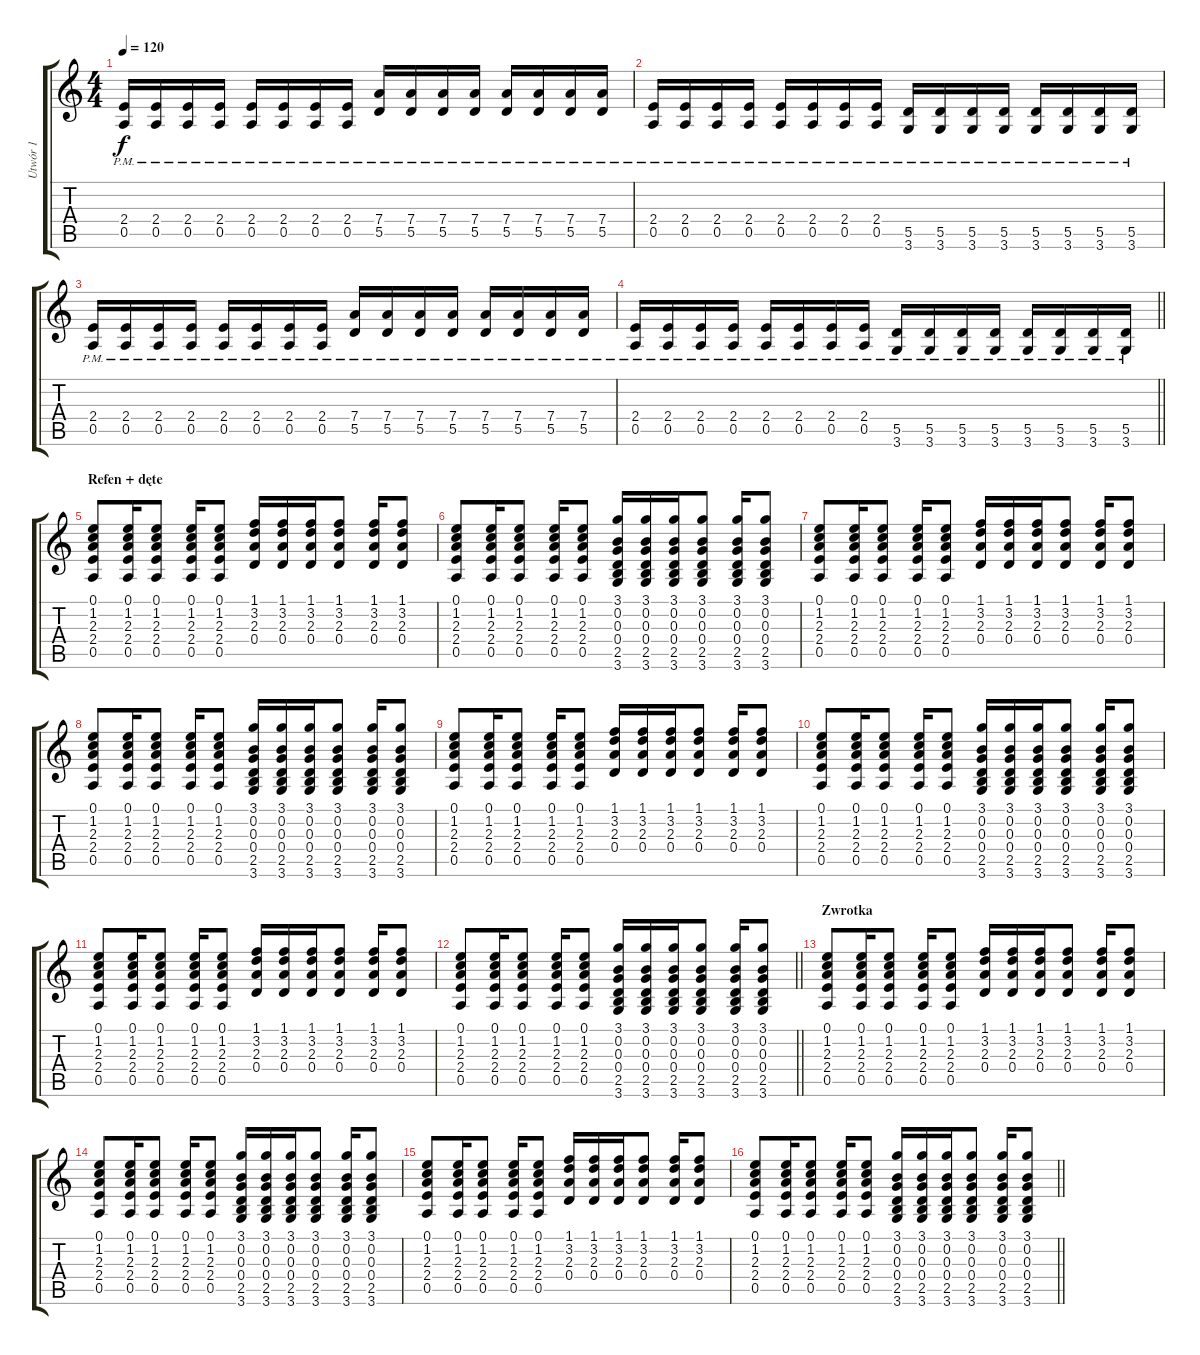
\track ("Utwór 1" "Utwór 1") {instrument electricguitarclean}
\staff {score tabs}
\tuning (E4 B3 G3 D3 A2 E2) {hide}
\ts (4 4)
\tempo 120
\clef g2
\ks c
(2.4{pm} 0.5).16{dy f} (2.4{pm} 0.5).16 (2.4{pm} 0.5).16 (2.4{pm} 0.5).16 (2.4{pm} 0.5).16 (2.4{pm} 0.5).16 (2.4{pm} 0.5).16 (2.4{pm} 0.5).16 (7.4{pm} 5.5{pm}).16 (7.4{pm} 5.5{pm}).16 (7.4{pm} 5.5{pm}).16 (7.4{pm} 5.5{pm}).16 (7.4{pm} 5.5{pm}).16 (7.4{pm} 5.5{pm}).16 (7.4{pm} 5.5{pm}).16 (7.4{pm} 5.5{pm}).16 |
(2.4{pm} 0.5).16 (2.4{pm} 0.5).16 (2.4{pm} 0.5).16 (2.4{pm} 0.5).16 (2.4{pm} 0.5).16 (2.4{pm} 0.5).16 (2.4{pm} 0.5).16 (2.4{pm} 0.5).16 (5.5{pm} 3.6{pm}).16 (5.5{pm} 3.6{pm}).16 (5.5{pm} 3.6{pm}).16 (5.5{pm} 3.6{pm}).16 (5.5{pm} 3.6{pm}).16 (5.5{pm} 3.6{pm}).16 (5.5{pm} 3.6{pm}).16 (5.5{pm} 3.6{pm}).16 |
(2.4{pm} 0.5).16 (2.4{pm} 0.5).16 (2.4{pm} 0.5).16 (2.4{pm} 0.5).16 (2.4{pm} 0.5).16 (2.4{pm} 0.5).16 (2.4{pm} 0.5).16 (2.4{pm} 0.5).16 (7.4{pm} 5.5{pm}).16 (7.4{pm} 5.5{pm}).16 (7.4{pm} 5.5{pm}).16 (7.4{pm} 5.5{pm}).16 (7.4{pm} 5.5{pm}).16 (7.4{pm} 5.5{pm}).16 (7.4{pm} 5.5{pm}).16 (7.4{pm} 5.5{pm}).16 |
\barLineRight lightlight
(2.4{pm} 0.5).16 (2.4{pm} 0.5).16 (2.4{pm} 0.5).16 (2.4{pm} 0.5).16 (2.4{pm} 0.5).16 (2.4{pm} 0.5).16 (2.4{pm} 0.5).16 (2.4{pm} 0.5).16 (5.5{pm} 3.6{pm}).16 (5.5{pm} 3.6{pm}).16 (5.5{pm} 3.6{pm}).16 (5.5{pm} 3.6{pm}).16 (5.5{pm} 3.6{pm}).16 (5.5{pm} 3.6{pm}).16 (5.5{pm} 3.6{pm}).16 (5.5{pm} 3.6{pm}).16 |
\section ("" "Refen + dęte")
(0.1 1.2 2.3 2.4 0.5).8{volume 11} (0.1 1.2 2.3 2.4 0.5).16 (0.1 1.2 2.3 2.4 0.5).8 (0.1 1.2 2.3 2.4 0.5).16 (0.1 1.2 2.3 2.4 0.5).8 (1.1 3.2 2.3 0.4).16 (1.1 3.2 2.3 0.4).16 (1.1 3.2 2.3 0.4).16 (1.1 3.2 2.3 0.4).8 (1.1 3.2 2.3 0.4).16 (1.1 3.2 2.3 0.4).8 |
(0.1 1.2 2.3 2.4 0.5).8 (0.1 1.2 2.3 2.4 0.5).16 (0.1 1.2 2.3 2.4 0.5).8 (0.1 1.2 2.3 2.4 0.5).16 (0.1 1.2 2.3 2.4 0.5).8 (3.1 0.2 0.3 0.4 2.5 3.6).16 (3.1 0.2 0.3 0.4 2.5 3.6).16 (3.1 0.2 0.3 0.4 2.5 3.6).16 (3.1 0.2 0.3 0.4 2.5 3.6).8 (3.1 0.2 0.3 0.4 2.5 3.6).16 (3.1 0.2 0.3 0.4 2.5 3.6).8 |
(0.1 1.2 2.3 2.4 0.5).8 (0.1 1.2 2.3 2.4 0.5).16 (0.1 1.2 2.3 2.4 0.5).8 (0.1 1.2 2.3 2.4 0.5).16 (0.1 1.2 2.3 2.4 0.5).8 (1.1 3.2 2.3 0.4).16 (1.1 3.2 2.3 0.4).16 (1.1 3.2 2.3 0.4).16 (1.1 3.2 2.3 0.4).8 (1.1 3.2 2.3 0.4).16 (1.1 3.2 2.3 0.4).8 |
(0.1 1.2 2.3 2.4 0.5).8 (0.1 1.2 2.3 2.4 0.5).16 (0.1 1.2 2.3 2.4 0.5).8 (0.1 1.2 2.3 2.4 0.5).16 (0.1 1.2 2.3 2.4 0.5).8 (3.1 0.2 0.3 0.4 2.5 3.6).16 (3.1 0.2 0.3 0.4 2.5 3.6).16 (3.1 0.2 0.3 0.4 2.5 3.6).16 (3.1 0.2 0.3 0.4 2.5 3.6).8 (3.1 0.2 0.3 0.4 2.5 3.6).16 (3.1 0.2 0.3 0.4 2.5 3.6).8 |
(0.1 1.2 2.3 2.4 0.5).8 (0.1 1.2 2.3 2.4 0.5).16 (0.1 1.2 2.3 2.4 0.5).8 (0.1 1.2 2.3 2.4 0.5).16 (0.1 1.2 2.3 2.4 0.5).8 (1.1 3.2 2.3 0.4).16 (1.1 3.2 2.3 0.4).16 (1.1 3.2 2.3 0.4).16 (1.1 3.2 2.3 0.4).8 (1.1 3.2 2.3 0.4).16 (1.1 3.2 2.3 0.4).8 |
(0.1 1.2 2.3 2.4 0.5).8 (0.1 1.2 2.3 2.4 0.5).16 (0.1 1.2 2.3 2.4 0.5).8 (0.1 1.2 2.3 2.4 0.5).16 (0.1 1.2 2.3 2.4 0.5).8 (3.1 0.2 0.3 0.4 2.5 3.6).16 (3.1 0.2 0.3 0.4 2.5 3.6).16 (3.1 0.2 0.3 0.4 2.5 3.6).16 (3.1 0.2 0.3 0.4 2.5 3.6).8 (3.1 0.2 0.3 0.4 2.5 3.6).16 (3.1 0.2 0.3 0.4 2.5 3.6).8 |
(0.1 1.2 2.3 2.4 0.5).8 (0.1 1.2 2.3 2.4 0.5).16 (0.1 1.2 2.3 2.4 0.5).8 (0.1 1.2 2.3 2.4 0.5).16 (0.1 1.2 2.3 2.4 0.5).8 (1.1 3.2 2.3 0.4).16 (1.1 3.2 2.3 0.4).16 (1.1 3.2 2.3 0.4).16 (1.1 3.2 2.3 0.4).8 (1.1 3.2 2.3 0.4).16 (1.1 3.2 2.3 0.4).8 |
\barLineRight lightlight
(0.1 1.2 2.3 2.4 0.5).8 (0.1 1.2 2.3 2.4 0.5).16 (0.1 1.2 2.3 2.4 0.5).8 (0.1 1.2 2.3 2.4 0.5).16 (0.1 1.2 2.3 2.4 0.5).8 (3.1 0.2 0.3 0.4 2.5 3.6).16 (3.1 0.2 0.3 0.4 2.5 3.6).16 (3.1 0.2 0.3 0.4 2.5 3.6).16 (3.1 0.2 0.3 0.4 2.5 3.6).8 (3.1 0.2 0.3 0.4 2.5 3.6).16 (3.1 0.2 0.3 0.4 2.5 3.6).8 |
\section ("" "Zwrotka")
(0.1 1.2 2.3 2.4 0.5).8 (0.1 1.2 2.3 2.4 0.5).16 (0.1 1.2 2.3 2.4 0.5).8 (0.1 1.2 2.3 2.4 0.5).16 (0.1 1.2 2.3 2.4 0.5).8 (1.1 3.2 2.3 0.4).16 (1.1 3.2 2.3 0.4).16 (1.1 3.2 2.3 0.4).16 (1.1 3.2 2.3 0.4).8 (1.1 3.2 2.3 0.4).16 (1.1 3.2 2.3 0.4).8 |
(0.1 1.2 2.3 2.4 0.5).8 (0.1 1.2 2.3 2.4 0.5).16 (0.1 1.2 2.3 2.4 0.5).8 (0.1 1.2 2.3 2.4 0.5).16 (0.1 1.2 2.3 2.4 0.5).8 (3.1 0.2 0.3 0.4 2.5 3.6).16 (3.1 0.2 0.3 0.4 2.5 3.6).16 (3.1 0.2 0.3 0.4 2.5 3.6).16 (3.1 0.2 0.3 0.4 2.5 3.6).8 (3.1 0.2 0.3 0.4 2.5 3.6).16 (3.1 0.2 0.3 0.4 2.5 3.6).8 |
(0.1 1.2 2.3 2.4 0.5).8 (0.1 1.2 2.3 2.4 0.5).16 (0.1 1.2 2.3 2.4 0.5).8 (0.1 1.2 2.3 2.4 0.5).16 (0.1 1.2 2.3 2.4 0.5).8 (1.1 3.2 2.3 0.4).16 (1.1 3.2 2.3 0.4).16 (1.1 3.2 2.3 0.4).16 (1.1 3.2 2.3 0.4).8 (1.1 3.2 2.3 0.4).16 (1.1 3.2 2.3 0.4).8 |
\barLineRight lightlight
(0.1 1.2 2.3 2.4 0.5).8 (0.1 1.2 2.3 2.4 0.5).16 (0.1 1.2 2.3 2.4 0.5).8 (0.1 1.2 2.3 2.4 0.5).16 (0.1 1.2 2.3 2.4 0.5).8 (3.1 0.2 0.3 0.4 2.5 3.6).16 (3.1 0.2 0.3 0.4 2.5 3.6).16 (3.1 0.2 0.3 0.4 2.5 3.6).16 (3.1 0.2 0.3 0.4 2.5 3.6).8 (3.1 0.2 0.3 0.4 2.5 3.6).16 (3.1 0.2 0.3 0.4 2.5 3.6).8
